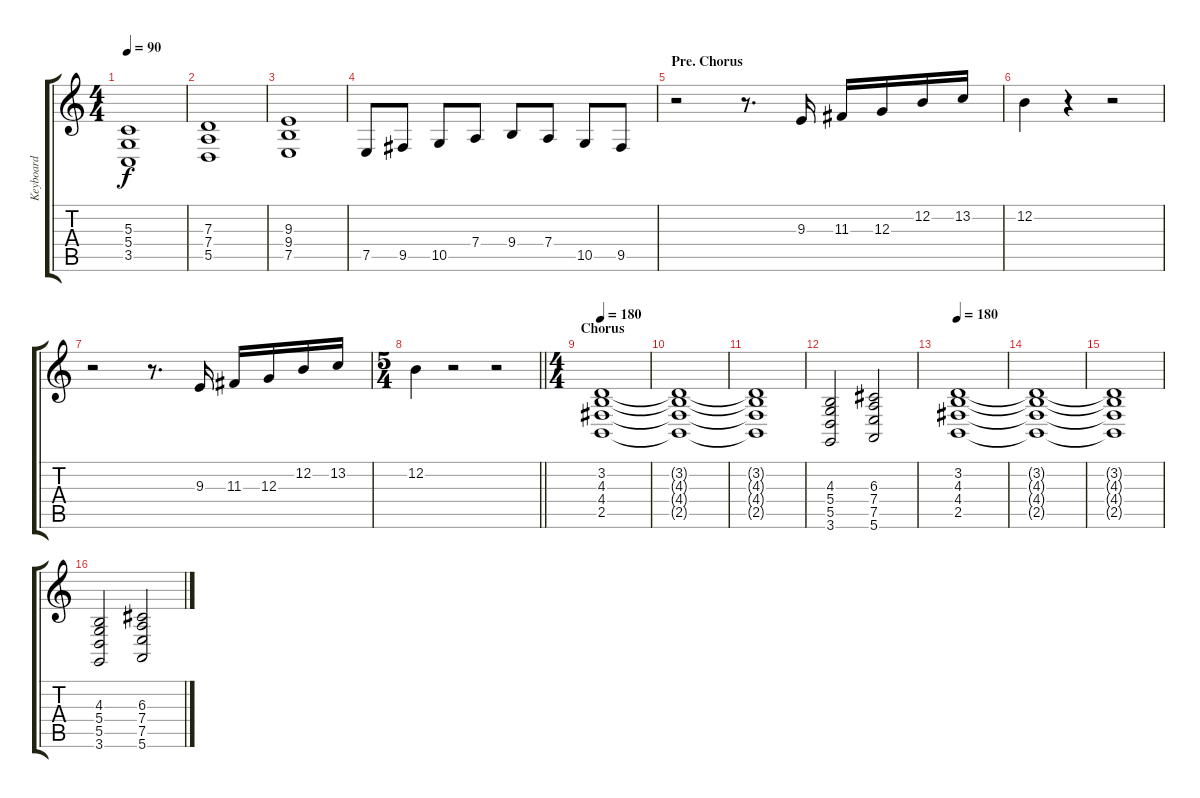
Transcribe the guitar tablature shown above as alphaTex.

\track ("Keyboard" "Keyboard") {instrument stringensemble1}
\staff {score tabs}
\tuning (E4 B3 G3 D3 A2 E2) {hide}
\ts (4 4)
\tempo 90
\clef g2
\ks c
(5.3 5.4 3.5).1{dy f} |
(7.3 7.4 5.5).1 |
(9.3 9.4 7.5).1 |
7.5.8 9.5.8 10.5.8 7.4.8 9.4.8 7.4.8 10.5.8 9.5.8 |
\section ("" "Pre. Chorus")
r.2 r.8{d} 9.3.16 11.3.16 12.3.16 12.2.16 13.2.16 |
12.2.4 r.4 r.2 |
r.2 r.8{d} 9.3.16 11.3.16 12.3.16 12.2.16 13.2.16 |
\ts (5 4)
\barLineRight lightlight
12.2.4 r.2 r.2 |
\ts (4 4)
\section ("" "Chorus")
\tempo 180
(3.2 4.3 4.4 2.5).1{instrument churchorgan} |
(3.2{t} 4.3{t} 4.4{t} 2.5{t}).1 |
(3.2{t} 4.3{t} 4.4{t} 2.5{t}).1 |
(4.3 5.4 5.5 3.6).2 (6.3 7.4 7.5 5.6).2 |
\tempo 180
(3.2 4.3 4.4 2.5).1{instrument churchorgan} |
(3.2{t} 4.3{t} 4.4{t} 2.5{t}).1 |
(3.2{t} 4.3{t} 4.4{t} 2.5{t}).1 |
(4.3 5.4 5.5 3.6).2 (6.3 7.4 7.5 5.6).2
